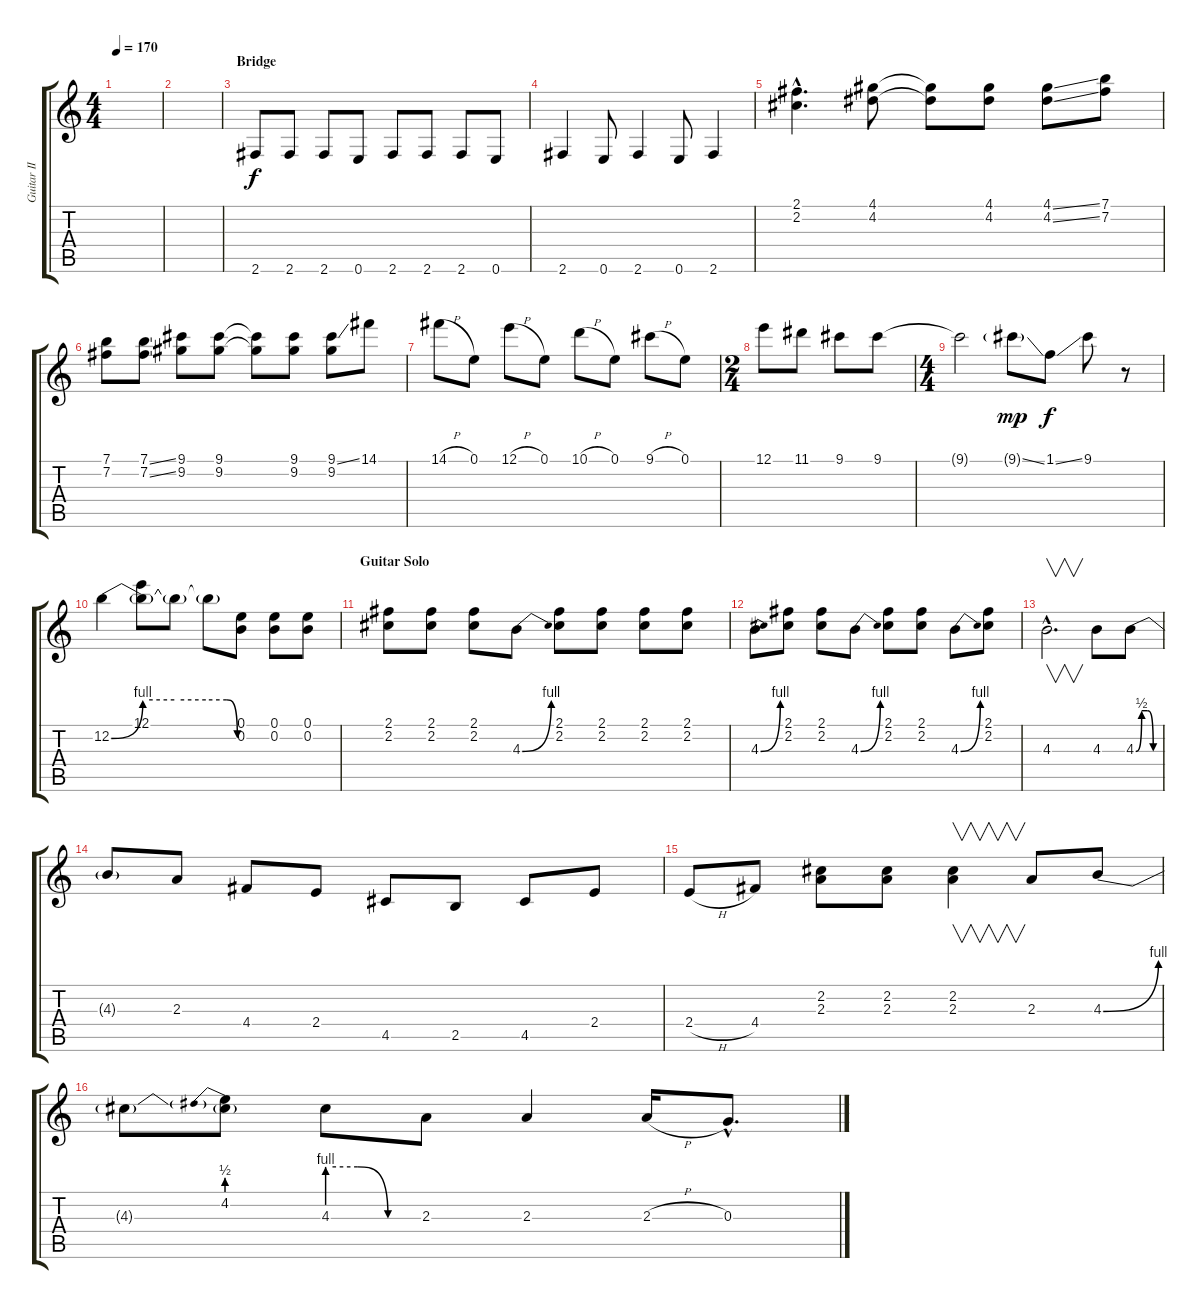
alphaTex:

\track ("Guitar II (Slash)" "Guitar II ") {instrument distortionguitar}
\staff {score tabs}
\tuning (E4 B3 G3 D3 A2 E2) {hide}
\ts (4 4)
\tempo 170
\clef g2
\ks c
|
|
\section ("" "Bridge")
2.6.8 2.6.8 2.6.8 0.6.8 2.6.8 2.6.8 2.6.8 0.6.8 |
2.6.4 0.6.8 2.6.4 0.6.8 2.6.4 |
(2.1{hac} 2.2{hac}).4{d} (4.1 4.2).8 (4.1{t} 4.2{t}).8 (4.1 4.2).8 (4.1{ss} 4.2{ss}).8 (7.1 7.2).8 |
(7.1 7.2).8 (7.1{ss} 7.2{ss}).8 (9.1 9.2).8 (9.1 9.2).8 (9.1{t} 9.2{t}).8 (9.1 9.2).8 (9.1{ss} 9.2).8 14.1.8 |
14.1{h}.8 0.1.8 12.1{h}.8 0.1.8 10.1{h}.8 0.1.8 9.1{h}.8 0.1.8 |
\ts (2 4)
12.1.8 11.1.8 9.1.8 9.1.8 |
\ts (4 4)
9.1{t}.2 9.1{ss g}.8{dy mp} 1.1{ss}.8{dy f} 9.1.8 r.8 |
12.2{be (custom 0 0 15 4 30 4 45 4 55 4 60 0)}.4 (12.1 12.2{t}).8 12.2{t}.8 12.2{t}.8 (0.1 0.2).8 (0.1 0.2).8 (0.1 0.2).8 |
\section ("" "Guitar Solo")
(2.1 2.2).8 (2.1 2.2).8 (2.1 2.2).8 4.3{be (bend 0 0 60 4)}.8 (2.1 2.2).8 (2.1 2.2).8 (2.1 2.2).8 (2.1 2.2).8 |
4.3{be (bend 0 0 60 4)}.8 (2.1 2.2).8 (2.1 2.2).8 4.3{be (bend 0 0 60 4)}.8 (2.1 2.2).8 (2.1 2.2).8 4.3{be (bend 0 0 60 4)}.8 (2.1 2.2).8 |
4.3{hac}.2{v d} 4.3.8 4.3{be (custom 0 0 15 2 30 2 45 0 60 0)}.8 |
4.3{t}.8 2.3.8 4.4.8 2.4.8 4.5.8 2.5.8 4.5.8 2.4.8 |
2.4{h}.8 4.4.8 (2.2 2.3).8 (2.2 2.3).8 (2.2 2.3).4{v} 2.3.8 4.3{be (bend 0 0 60 4)}.8 |
4.3{t}.8 (4.2{be (prebend 0 2 60 2)} 4.3{t}).8 4.3{be (custom 0 4 20 4 40 0 60 0)}.8 2.3.8 2.3.4 2.3{h}.16 0.3{hac}.8{d}
